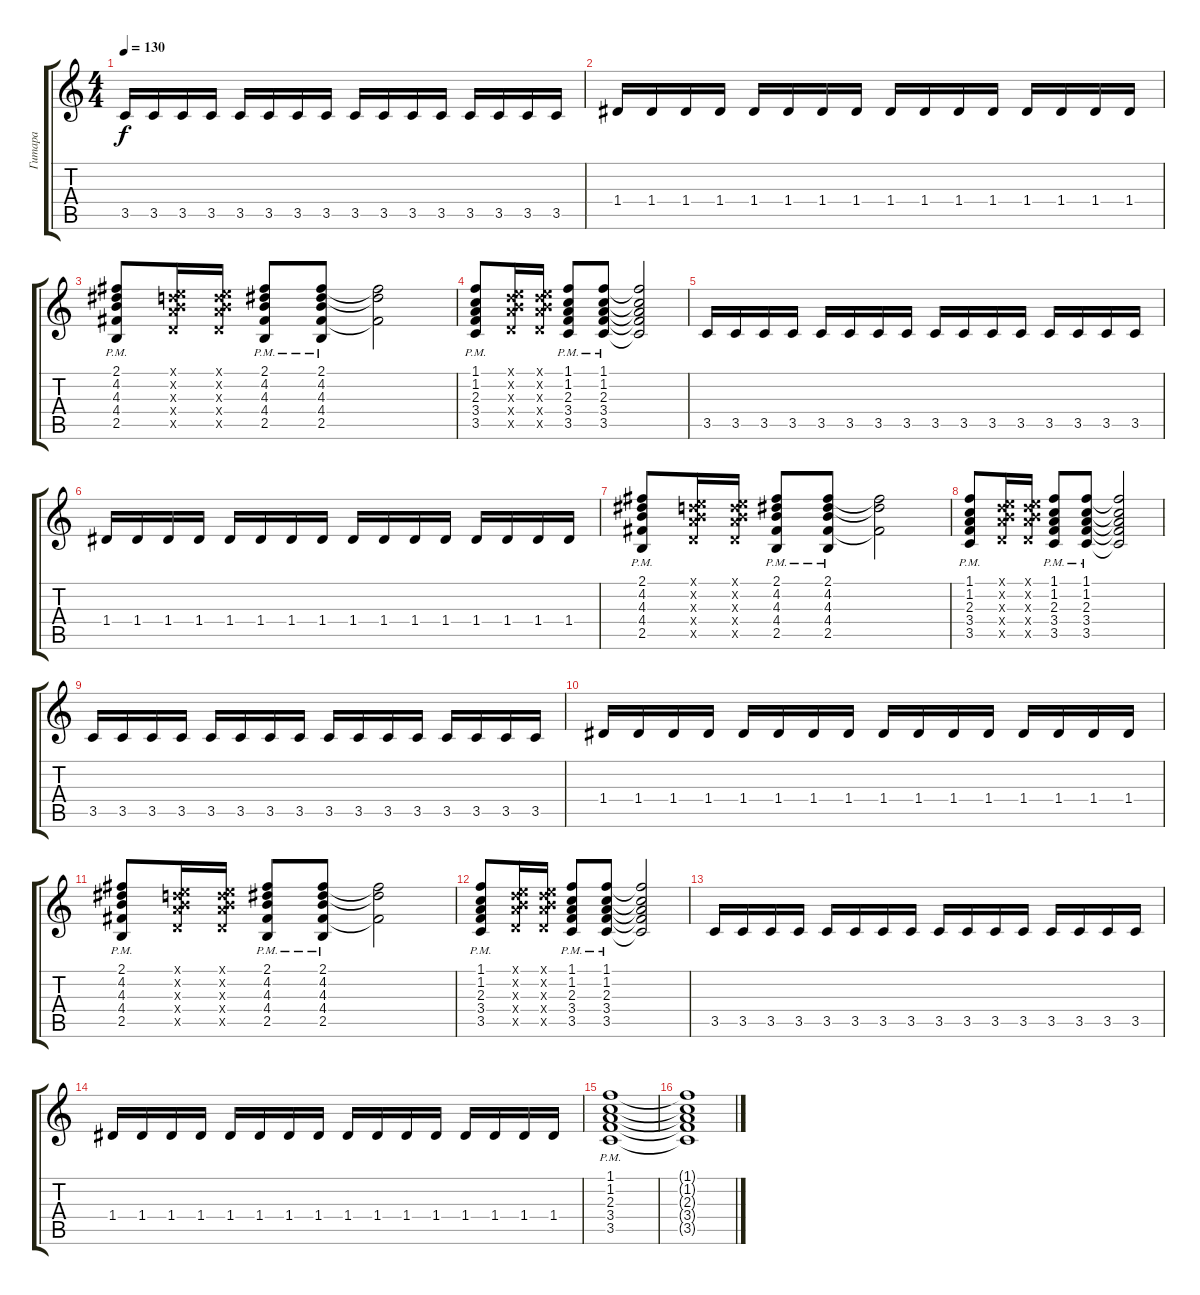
\track ("Гитара" "Гитара") {instrument electricguitarclean}
\staff {score tabs}
\tuning (E4 B3 G3 D3 A2 E2) {hide}
\ts (4 4)
\tempo 130
\clef g2
\ks c
3.5.16{dy f} 3.5.16 3.5.16 3.5.16 3.5.16 3.5.16 3.5.16 3.5.16 3.5.16 3.5.16 3.5.16 3.5.16 3.5.16 3.5.16 3.5.16 3.5.16 |
1.4.16 1.4.16 1.4.16 1.4.16 1.4.16 1.4.16 1.4.16 1.4.16 1.4.16 1.4.16 1.4.16 1.4.16 1.4.16 1.4.16 1.4.16 1.4.16 |
(2.1 4.2 4.3 4.4 2.5{pm}).8 (0.1{x} 0.2{x} 7.3{x} 7.4{x} 5.5{x}).16 (0.1{x} 0.2{x} 7.3{x} 7.4{x} 5.5{x}).16 (2.1 4.2 4.3 4.4 2.5{pm}).8 (2.1 4.2 4.3 4.4 2.5{pm}).8 (2.1{t} 4.2{t} 4.4{t}).2 |
(1.1 1.2 2.3 3.4 3.5{pm}).8 (0.1{x} 0.2{x} 7.3{x} 7.4{x} 5.5{x}).16 (0.1{x} 0.2{x} 7.3{x} 7.4{x} 5.5{x}).16 (1.1 1.2 2.3 3.4 3.5{pm}).8 (1.1 1.2 2.3 3.4 3.5{pm}).8 (1.1{t} 1.2{t} 2.3{t} 3.4{t} 3.5{t}).2 |
3.5.16 3.5.16 3.5.16 3.5.16 3.5.16 3.5.16 3.5.16 3.5.16 3.5.16 3.5.16 3.5.16 3.5.16 3.5.16 3.5.16 3.5.16 3.5.16 |
1.4.16 1.4.16 1.4.16 1.4.16 1.4.16 1.4.16 1.4.16 1.4.16 1.4.16 1.4.16 1.4.16 1.4.16 1.4.16 1.4.16 1.4.16 1.4.16 |
(2.1 4.2 4.3 4.4 2.5{pm}).8 (0.1{x} 0.2{x} 7.3{x} 7.4{x} 5.5{x}).16 (0.1{x} 0.2{x} 7.3{x} 7.4{x} 5.5{x}).16 (2.1 4.2 4.3 4.4 2.5{pm}).8 (2.1 4.2 4.3 4.4 2.5{pm}).8 (2.1{t} 4.2{t} 4.4{t}).2 |
(1.1 1.2 2.3 3.4 3.5{pm}).8 (0.1{x} 0.2{x} 7.3{x} 7.4{x} 5.5{x}).16 (0.1{x} 0.2{x} 7.3{x} 7.4{x} 5.5{x}).16 (1.1 1.2 2.3 3.4 3.5{pm}).8 (1.1 1.2 2.3 3.4 3.5{pm}).8 (1.1{t} 1.2{t} 2.3{t} 3.4{t} 3.5{t}).2 |
3.5.16 3.5.16 3.5.16 3.5.16 3.5.16 3.5.16 3.5.16 3.5.16 3.5.16 3.5.16 3.5.16 3.5.16 3.5.16 3.5.16 3.5.16 3.5.16 |
1.4.16 1.4.16 1.4.16 1.4.16 1.4.16 1.4.16 1.4.16 1.4.16 1.4.16 1.4.16 1.4.16 1.4.16 1.4.16 1.4.16 1.4.16 1.4.16 |
(2.1 4.2 4.3 4.4 2.5{pm}).8 (0.1{x} 0.2{x} 7.3{x} 7.4{x} 5.5{x}).16 (0.1{x} 0.2{x} 7.3{x} 7.4{x} 5.5{x}).16 (2.1 4.2 4.3 4.4 2.5{pm}).8 (2.1 4.2 4.3 4.4 2.5{pm}).8 (2.1{t} 4.2{t} 4.4{t}).2 |
(1.1 1.2 2.3 3.4 3.5{pm}).8 (0.1{x} 0.2{x} 7.3{x} 7.4{x} 5.5{x}).16 (0.1{x} 0.2{x} 7.3{x} 7.4{x} 5.5{x}).16 (1.1 1.2 2.3 3.4 3.5{pm}).8 (1.1 1.2 2.3 3.4 3.5{pm}).8 (1.1{t} 1.2{t} 2.3{t} 3.4{t} 3.5{t}).2 |
3.5.16 3.5.16 3.5.16 3.5.16 3.5.16 3.5.16 3.5.16 3.5.16 3.5.16 3.5.16 3.5.16 3.5.16 3.5.16 3.5.16 3.5.16 3.5.16 |
1.4.16 1.4.16 1.4.16 1.4.16 1.4.16 1.4.16 1.4.16 1.4.16 1.4.16 1.4.16 1.4.16 1.4.16 1.4.16 1.4.16 1.4.16 1.4.16 |
(1.1{pm} 1.2{pm} 2.3{pm} 3.4 3.5).1 |
(1.1{t} 1.2{t} 2.3{t} 3.4{t} 3.5{t}).1
